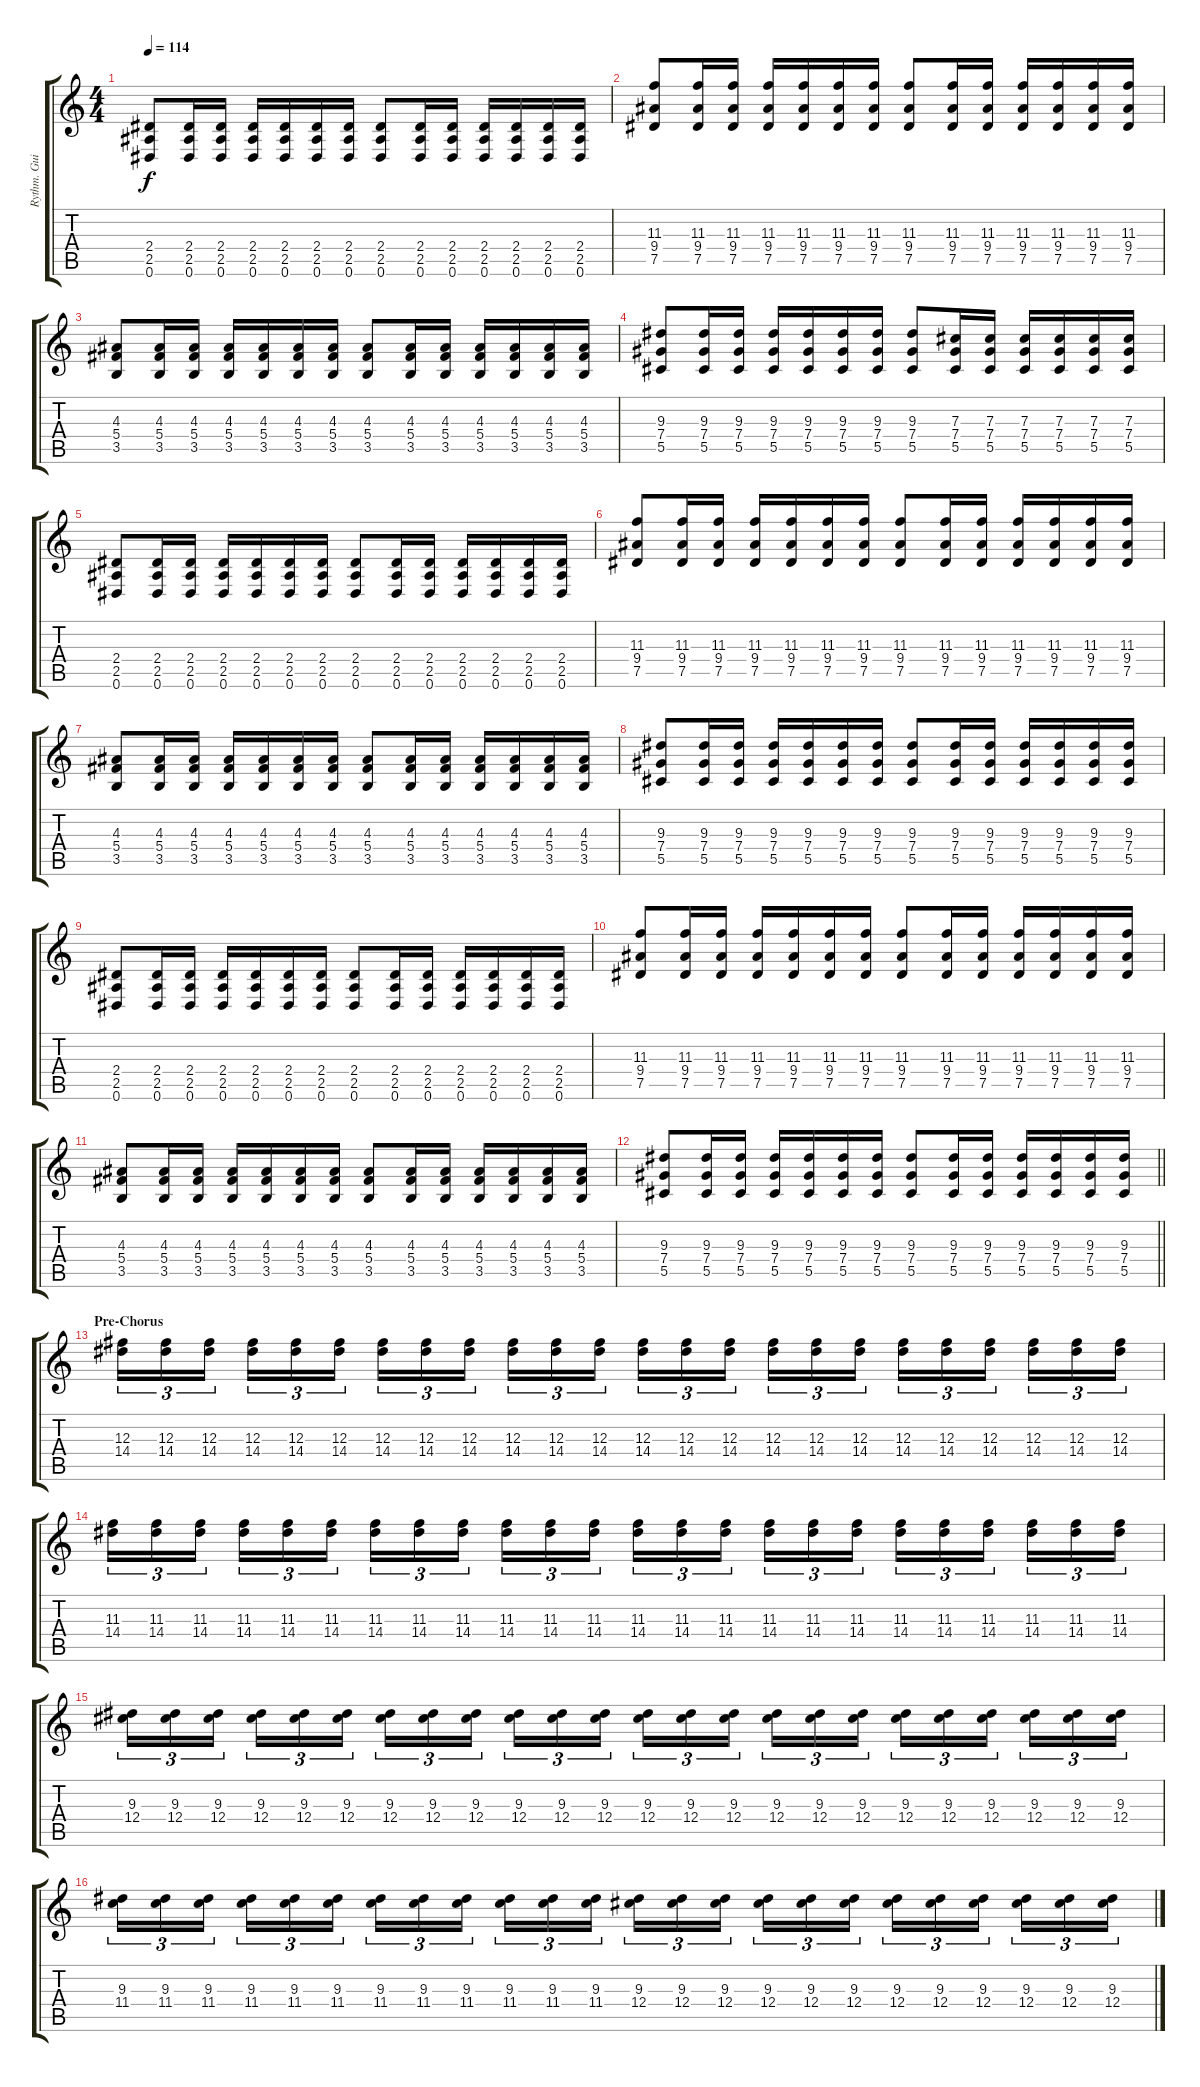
\track ("Rythm. Guitar" "Rythm. Gui") {instrument distortionguitar}
\staff {score tabs}
\tuning (Eb4 Bb3 Gb3 Db3 Ab2 Eb2) {hide}
\ts (4 4)
\tempo 114
\clef g2
\ks c
(2.4 2.5 0.6).8{dy f} (2.4 2.5 0.6).16 (2.4 2.5 0.6).16 (2.4 2.5 0.6).16 (2.4 2.5 0.6).16 (2.4 2.5 0.6).16 (2.4 2.5 0.6).16 (2.4 2.5 0.6).8 (2.4 2.5 0.6).16 (2.4 2.5 0.6).16 (2.4 2.5 0.6).16 (2.4 2.5 0.6).16 (2.4 2.5 0.6).16 (2.4 2.5 0.6).16 |
(11.3 9.4 7.5).8 (11.3 9.4 7.5).16 (11.3 9.4 7.5).16 (11.3 9.4 7.5).16 (11.3 9.4 7.5).16 (11.3 9.4 7.5).16 (11.3 9.4 7.5).16 (11.3 9.4 7.5).8 (11.3 9.4 7.5).16 (11.3 9.4 7.5).16 (11.3 9.4 7.5).16 (11.3 9.4 7.5).16 (11.3 9.4 7.5).16 (11.3 9.4 7.5).16 |
(4.3 5.4 3.5).8 (4.3 5.4 3.5).16 (4.3 5.4 3.5).16 (4.3 5.4 3.5).16 (4.3 5.4 3.5).16 (4.3 5.4 3.5).16 (4.3 5.4 3.5).16 (4.3 5.4 3.5).8 (4.3 5.4 3.5).16 (4.3 5.4 3.5).16 (4.3 5.4 3.5).16 (4.3 5.4 3.5).16 (4.3 5.4 3.5).16 (4.3 5.4 3.5).16 |
(9.3 7.4 5.5).8 (9.3 7.4 5.5).16 (9.3 7.4 5.5).16 (9.3 7.4 5.5).16 (9.3 7.4 5.5).16 (9.3 7.4 5.5).16 (9.3 7.4 5.5).16 (9.3 7.4 5.5).8 (7.3 7.4 5.5).16 (7.3 7.4 5.5).16 (7.3 7.4 5.5).16 (7.3 7.4 5.5).16 (7.3 7.4 5.5).16 (7.3 7.4 5.5).16 |
(2.4 2.5 0.6).8 (2.4 2.5 0.6).16 (2.4 2.5 0.6).16 (2.4 2.5 0.6).16 (2.4 2.5 0.6).16 (2.4 2.5 0.6).16 (2.4 2.5 0.6).16 (2.4 2.5 0.6).8 (2.4 2.5 0.6).16 (2.4 2.5 0.6).16 (2.4 2.5 0.6).16 (2.4 2.5 0.6).16 (2.4 2.5 0.6).16 (2.4 2.5 0.6).16 |
(11.3 9.4 7.5).8 (11.3 9.4 7.5).16 (11.3 9.4 7.5).16 (11.3 9.4 7.5).16 (11.3 9.4 7.5).16 (11.3 9.4 7.5).16 (11.3 9.4 7.5).16 (11.3 9.4 7.5).8 (11.3 9.4 7.5).16 (11.3 9.4 7.5).16 (11.3 9.4 7.5).16 (11.3 9.4 7.5).16 (11.3 9.4 7.5).16 (11.3 9.4 7.5).16 |
(4.3 5.4 3.5).8 (4.3 5.4 3.5).16 (4.3 5.4 3.5).16 (4.3 5.4 3.5).16 (4.3 5.4 3.5).16 (4.3 5.4 3.5).16 (4.3 5.4 3.5).16 (4.3 5.4 3.5).8 (4.3 5.4 3.5).16 (4.3 5.4 3.5).16 (4.3 5.4 3.5).16 (4.3 5.4 3.5).16 (4.3 5.4 3.5).16 (4.3 5.4 3.5).16 |
(9.3 7.4 5.5).8 (9.3 7.4 5.5).16 (9.3 7.4 5.5).16 (9.3 7.4 5.5).16 (9.3 7.4 5.5).16 (9.3 7.4 5.5).16 (9.3 7.4 5.5).16 (9.3 7.4 5.5).8 (9.3 7.4 5.5).16 (9.3 7.4 5.5).16 (9.3 7.4 5.5).16 (9.3 7.4 5.5).16 (9.3 7.4 5.5).16 (9.3 7.4 5.5).16 |
(2.4 2.5 0.6).8 (2.4 2.5 0.6).16 (2.4 2.5 0.6).16 (2.4 2.5 0.6).16 (2.4 2.5 0.6).16 (2.4 2.5 0.6).16 (2.4 2.5 0.6).16 (2.4 2.5 0.6).8 (2.4 2.5 0.6).16 (2.4 2.5 0.6).16 (2.4 2.5 0.6).16 (2.4 2.5 0.6).16 (2.4 2.5 0.6).16 (2.4 2.5 0.6).16 |
(11.3 9.4 7.5).8 (11.3 9.4 7.5).16 (11.3 9.4 7.5).16 (11.3 9.4 7.5).16 (11.3 9.4 7.5).16 (11.3 9.4 7.5).16 (11.3 9.4 7.5).16 (11.3 9.4 7.5).8 (11.3 9.4 7.5).16 (11.3 9.4 7.5).16 (11.3 9.4 7.5).16 (11.3 9.4 7.5).16 (11.3 9.4 7.5).16 (11.3 9.4 7.5).16 |
(4.3 5.4 3.5).8 (4.3 5.4 3.5).16 (4.3 5.4 3.5).16 (4.3 5.4 3.5).16 (4.3 5.4 3.5).16 (4.3 5.4 3.5).16 (4.3 5.4 3.5).16 (4.3 5.4 3.5).8 (4.3 5.4 3.5).16 (4.3 5.4 3.5).16 (4.3 5.4 3.5).16 (4.3 5.4 3.5).16 (4.3 5.4 3.5).16 (4.3 5.4 3.5).16 |
\barLineRight lightlight
(9.3 7.4 5.5).8 (9.3 7.4 5.5).16 (9.3 7.4 5.5).16 (9.3 7.4 5.5).16 (9.3 7.4 5.5).16 (9.3 7.4 5.5).16 (9.3 7.4 5.5).16 (9.3 7.4 5.5).8 (9.3 7.4 5.5).16 (9.3 7.4 5.5).16 (9.3 7.4 5.5).16 (9.3 7.4 5.5).16 (9.3 7.4 5.5).16 (9.3 7.4 5.5).16 |
\section ("" "Pre-Chorus")
(12.3 14.4).16{tu (3 2)} (12.3 14.4).16{tu (3 2)} (12.3 14.4).16{tu (3 2)} (12.3 14.4).16{tu (3 2)} (12.3 14.4).16{tu (3 2)} (12.3 14.4).16{tu (3 2)} (12.3 14.4).16{tu (3 2)} (12.3 14.4).16{tu (3 2)} (12.3 14.4).16{tu (3 2)} (12.3 14.4).16{tu (3 2)} (12.3 14.4).16{tu (3 2)} (12.3 14.4).16{tu (3 2)} (12.3 14.4).16{tu (3 2)} (12.3 14.4).16{tu (3 2)} (12.3 14.4).16{tu (3 2)} (12.3 14.4).16{tu (3 2)} (12.3 14.4).16{tu (3 2)} (12.3 14.4).16{tu (3 2)} (12.3 14.4).16{tu (3 2)} (12.3 14.4).16{tu (3 2)} (12.3 14.4).16{tu (3 2)} (12.3 14.4).16{tu (3 2)} (12.3 14.4).16{tu (3 2)} (12.3 14.4).16{tu (3 2)} |
(11.3 14.4).16{tu (3 2)} (11.3 14.4).16{tu (3 2)} (11.3 14.4).16{tu (3 2)} (11.3 14.4).16{tu (3 2)} (11.3 14.4).16{tu (3 2)} (11.3 14.4).16{tu (3 2)} (11.3 14.4).16{tu (3 2)} (11.3 14.4).16{tu (3 2)} (11.3 14.4).16{tu (3 2)} (11.3 14.4).16{tu (3 2)} (11.3 14.4).16{tu (3 2)} (11.3 14.4).16{tu (3 2)} (11.3 14.4).16{tu (3 2)} (11.3 14.4).16{tu (3 2)} (11.3 14.4).16{tu (3 2)} (11.3 14.4).16{tu (3 2)} (11.3 14.4).16{tu (3 2)} (11.3 14.4).16{tu (3 2)} (11.3 14.4).16{tu (3 2)} (11.3 14.4).16{tu (3 2)} (11.3 14.4).16{tu (3 2)} (11.3 14.4).16{tu (3 2)} (11.3 14.4).16{tu (3 2)} (11.3 14.4).16{tu (3 2)} |
(9.3 12.4).16{tu (3 2)} (9.3 12.4).16{tu (3 2)} (9.3 12.4).16{tu (3 2)} (9.3 12.4).16{tu (3 2)} (9.3 12.4).16{tu (3 2)} (9.3 12.4).16{tu (3 2)} (9.3 12.4).16{tu (3 2)} (9.3 12.4).16{tu (3 2)} (9.3 12.4).16{tu (3 2)} (9.3 12.4).16{tu (3 2)} (9.3 12.4).16{tu (3 2)} (9.3 12.4).16{tu (3 2)} (9.3 12.4).16{tu (3 2)} (9.3 12.4).16{tu (3 2)} (9.3 12.4).16{tu (3 2)} (9.3 12.4).16{tu (3 2)} (9.3 12.4).16{tu (3 2)} (9.3 12.4).16{tu (3 2)} (9.3 12.4).16{tu (3 2)} (9.3 12.4).16{tu (3 2)} (9.3 12.4).16{tu (3 2)} (9.3 12.4).16{tu (3 2)} (9.3 12.4).16{tu (3 2)} (9.3 12.4).16{tu (3 2)} |
(9.3 11.4).16{tu (3 2)} (9.3 11.4).16{tu (3 2)} (9.3 11.4).16{tu (3 2)} (9.3 11.4).16{tu (3 2)} (9.3 11.4).16{tu (3 2)} (9.3 11.4).16{tu (3 2)} (9.3 11.4).16{tu (3 2)} (9.3 11.4).16{tu (3 2)} (9.3 11.4).16{tu (3 2)} (9.3 11.4).16{tu (3 2)} (9.3 11.4).16{tu (3 2)} (9.3 11.4).16{tu (3 2)} (9.3 12.4).16{tu (3 2)} (9.3 12.4).16{tu (3 2)} (9.3 12.4).16{tu (3 2)} (9.3 12.4).16{tu (3 2)} (9.3 12.4).16{tu (3 2)} (9.3 12.4).16{tu (3 2)} (9.3 12.4).16{tu (3 2)} (9.3 12.4).16{tu (3 2)} (9.3 12.4).16{tu (3 2)} (9.3 12.4).16{tu (3 2)} (9.3 12.4).16{tu (3 2)} (9.3 12.4).16{tu (3 2)}
